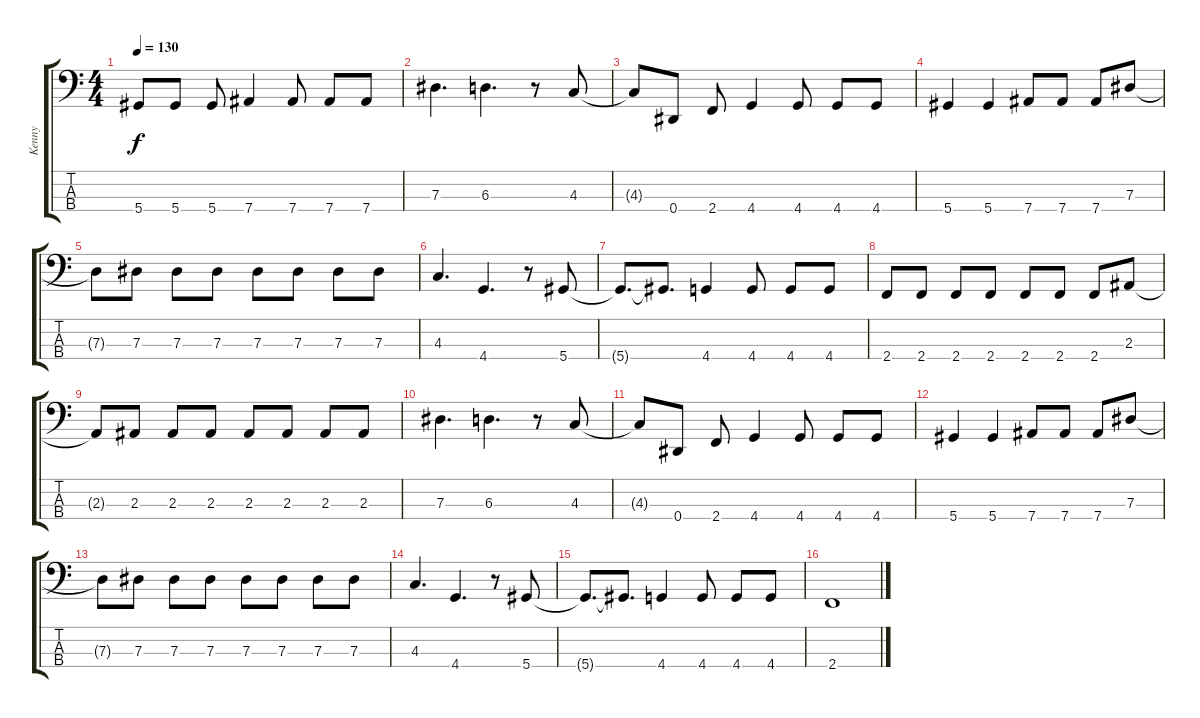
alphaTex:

\track ("Kenny" "Kenny") {instrument electricbasspick}
\staff {score tabs}
\tuning (Gb2 Db2 Ab1 Eb1) {hide}
\ts (4 4)
\tempo 130
\clef f4
\ks c
5.4.8{dy f} 5.4.8 5.4.8 7.4.4 7.4.8 7.4.8 7.4.8 |
7.3.4{d} 6.3.4{d} r.8 4.3.8 |
4.3{t}.8 0.4.8 2.4.8 4.4.4 4.4.8 4.4.8 4.4.8 |
5.4.4 5.4.4 7.4.8 7.4.8 7.4.8 7.3.8 |
7.3{t}.8 7.3.8 7.3.8 7.3.8 7.3.8 7.3.8 7.3.8 7.3.8 |
4.3.4{d} 4.4.4{d} r.8 5.4.8 |
5.4{t}.8{d} 5.4{t}.8{d} 4.4.4 4.4.8 4.4.8 4.4.8 |
2.4.8 2.4.8 2.4.8 2.4.8 2.4.8 2.4.8 2.4.8 2.3.8 |
2.3{t}.8 2.3.8 2.3.8 2.3.8 2.3.8 2.3.8 2.3.8 2.3.8 |
7.3.4{d} 6.3.4{d} r.8 4.3.8 |
4.3{t}.8 0.4.8 2.4.8 4.4.4 4.4.8 4.4.8 4.4.8 |
5.4.4 5.4.4 7.4.8 7.4.8 7.4.8 7.3.8 |
7.3{t}.8 7.3.8 7.3.8 7.3.8 7.3.8 7.3.8 7.3.8 7.3.8 |
4.3.4{d} 4.4.4{d} r.8 5.4.8 |
5.4{t}.8{d} 5.4{t}.8{d} 4.4.4 4.4.8 4.4.8 4.4.8 |
2.4.1
